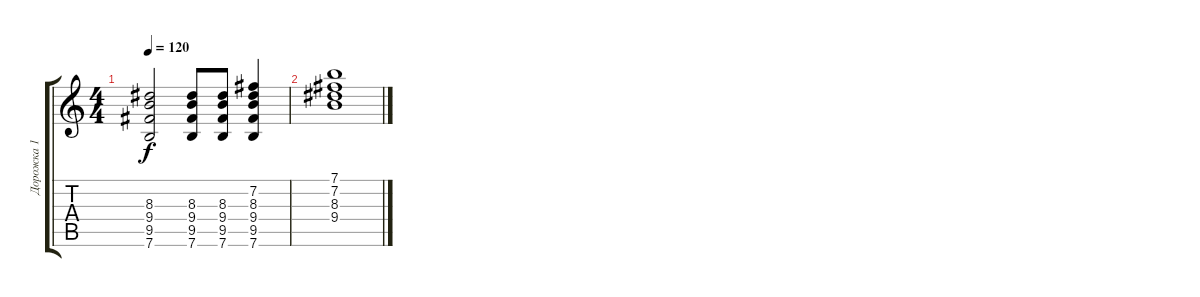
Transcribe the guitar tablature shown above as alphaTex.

\track ("Дорожка 1" "Дорожка 1") {instrument acousticguitarsteel}
\staff {score tabs}
\tuning (E4 B3 G3 D3 A2 E2) {hide}
\ts (4 4)
\tempo 120
\clef g2
\ks c
(8.3 9.4 9.5 7.6).2{dy f} (8.3 9.4 9.5 7.6).8 (8.3 9.4 9.5 7.6).8 (7.2 8.3 9.4 9.5 7.6).4 |
(7.1 7.2 8.3 9.4).1
